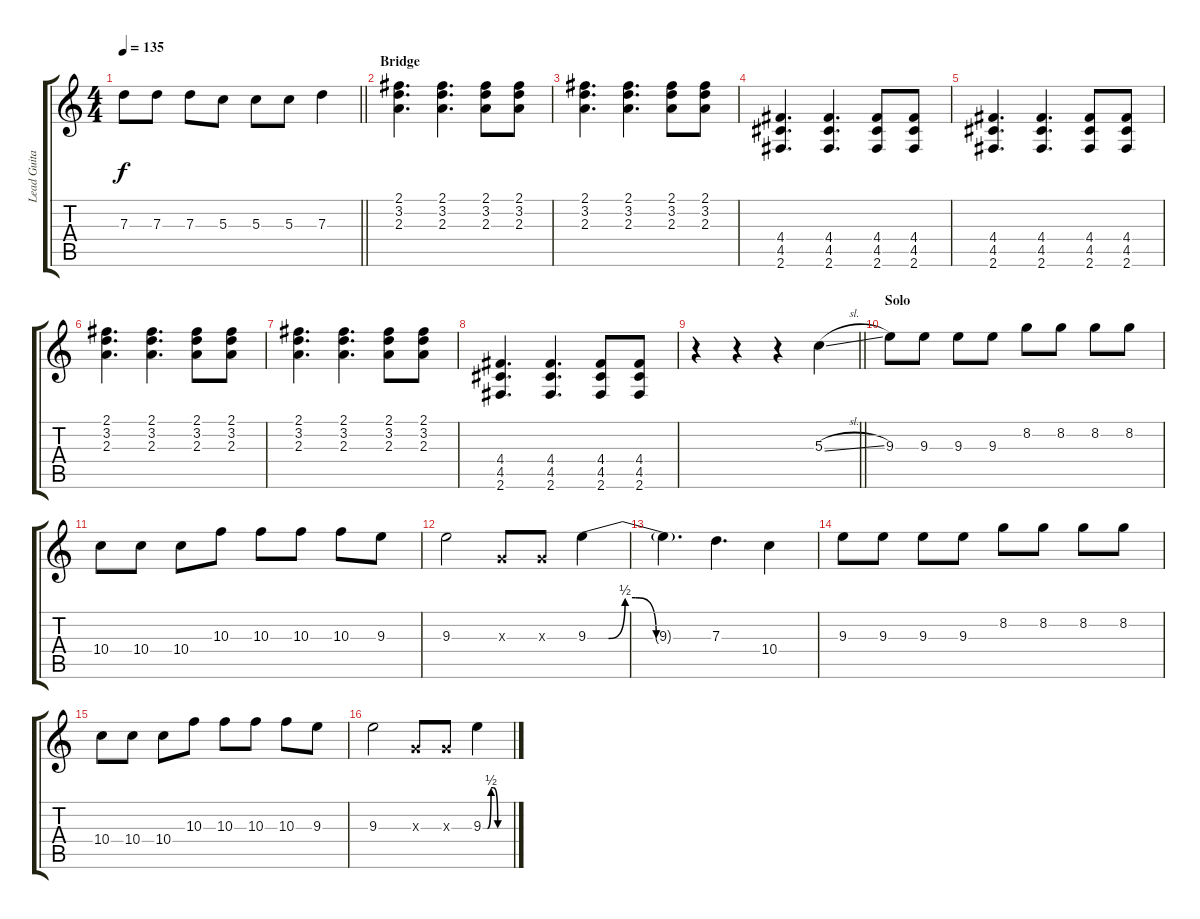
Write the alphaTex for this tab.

\track ("Lead Guitar" "Lead Guita") {instrument distortionguitar}
\staff {score tabs}
\tuning (E4 B3 G3 D3 A2 E2) {hide}
\ts (4 4)
\tempo 135
\clef g2
\barLineRight lightlight
\ks c
7.3.8{dy f} 7.3.8 7.3.8 5.3.8 5.3.8 5.3.8 7.3.4 |
\section ("" "Bridge")
(2.1 3.2 2.3).4{d volume 7} (2.1 3.2 2.3).4{d} (2.1 3.2 2.3).8 (2.1 3.2 2.3).8 |
(2.1 3.2 2.3).4{d} (2.1 3.2 2.3).4{d} (2.1 3.2 2.3).8 (2.1 3.2 2.3).8 |
(4.4 4.5 2.6).4{d} (4.4 4.5 2.6).4{d} (4.4 4.5 2.6).8 (4.4 4.5 2.6).8 |
(4.4 4.5 2.6).4{d} (4.4 4.5 2.6).4{d} (4.4 4.5 2.6).8 (4.4 4.5 2.6).8 |
(2.1 3.2 2.3).4{d} (2.1 3.2 2.3).4{d} (2.1 3.2 2.3).8 (2.1 3.2 2.3).8 |
(2.1 3.2 2.3).4{d} (2.1 3.2 2.3).4{d} (2.1 3.2 2.3).8 (2.1 3.2 2.3).8 |
(4.4 4.5 2.6).4{d} (4.4 4.5 2.6).4{d} (4.4 4.5 2.6).8 (4.4 4.5 2.6).8 |
\barLineRight lightlight
r.4{volume 12} r.4 r.4 5.3{sl}.4 |
\section ("" "Solo")
9.3.8 9.3.8 9.3.8 9.3.8 8.2.8 8.2.8 8.2.8 8.2.8 |
10.4.8 10.4.8 10.4.8 10.3.8 10.3.8 10.3.8 10.3.8 9.3.8 |
9.3.2 0.3{x}.8 0.3{x}.8 9.3{be (custom 0 0 10 0 18 2 23 2 33 0 60 0)}.4 |
9.3{t}.4{d} 7.3.4{d} 10.4.4 |
9.3.8 9.3.8 9.3.8 9.3.8 8.2.8 8.2.8 8.2.8 8.2.8 |
10.4.8 10.4.8 10.4.8 10.3.8 10.3.8 10.3.8 10.3.8 9.3.8 |
9.3.2 0.3{x}.8 0.3{x}.8 9.3{be (custom 0 0 10 0 18 2 23 2 33 0 60 0)}.4
